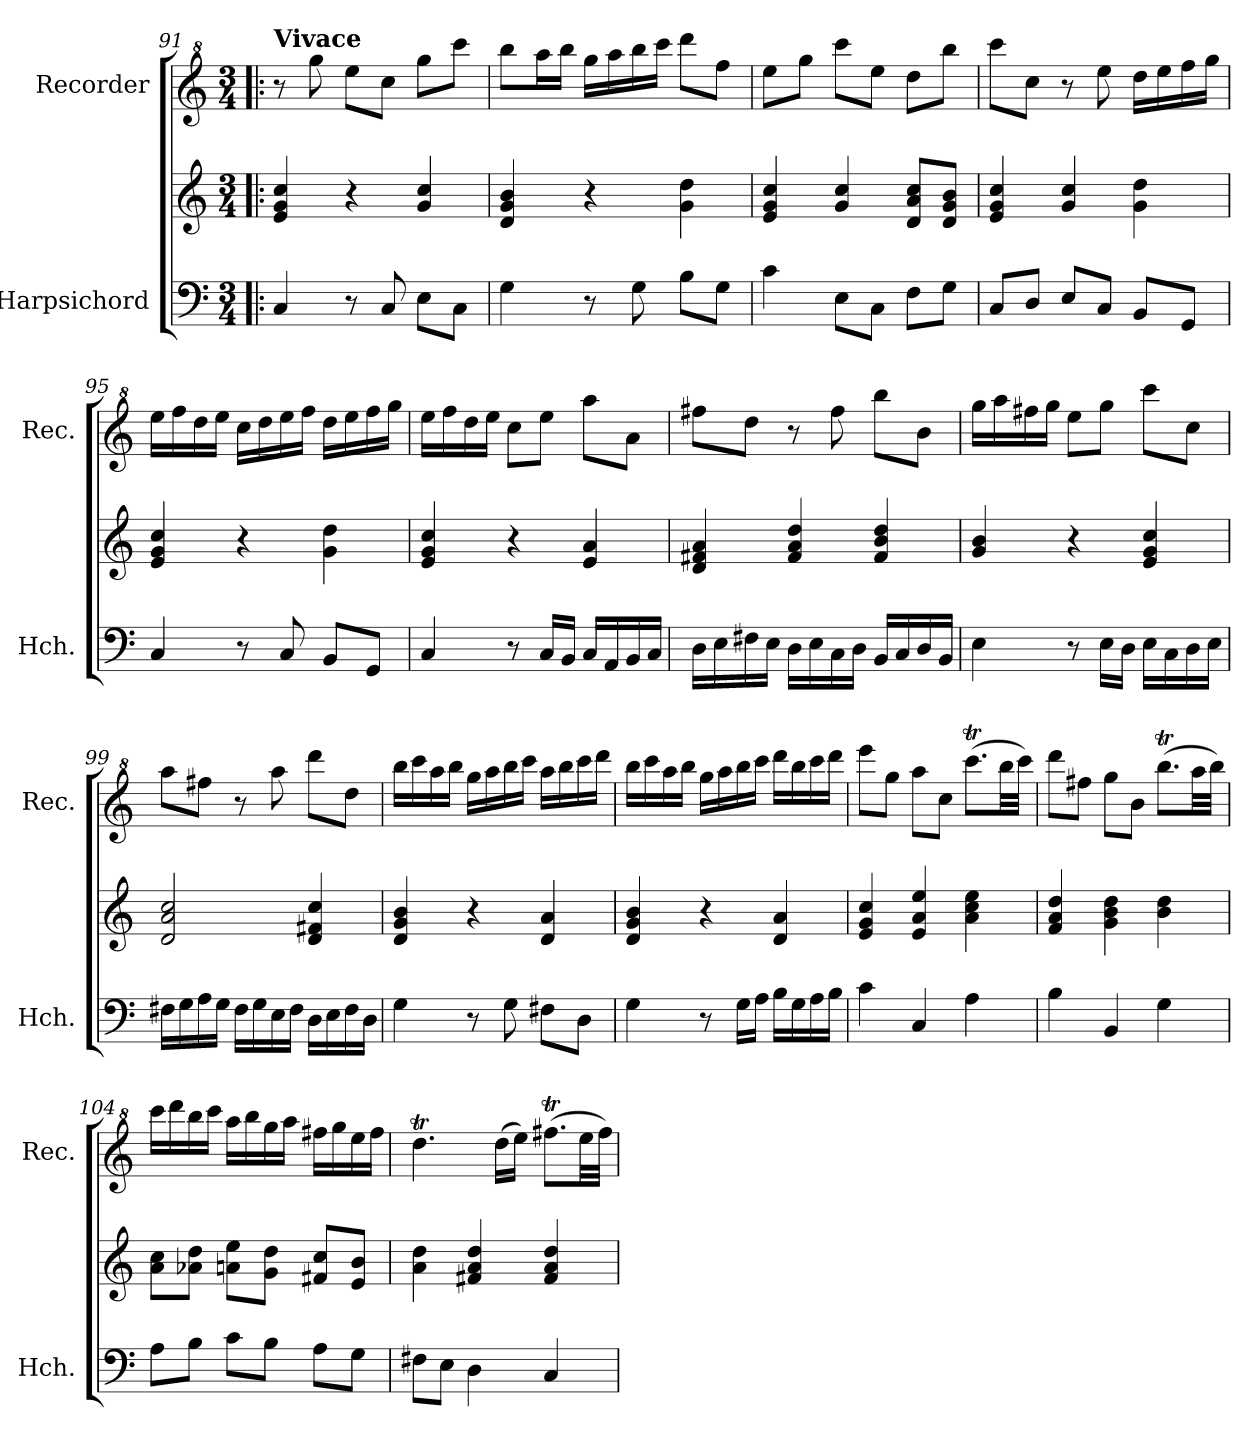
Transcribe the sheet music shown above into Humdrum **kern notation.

**kern	**kern	**kern
*part2	*part2	*part1
*staff3	*staff2	*staff1
*I"Harpsichord	*	*I"Recorder
*I'Hch.	*	*I'Rec.
!!LO:PB:g=z
*clefF4	*clefG2	*clefG^2
*k[]	*k[]	*k[]
*M3/4	*M3/4	*M3/4
*MM80	*MM80	*MM80
=91!|:	=91!|:	=91!|:
!	!	!LO:TX:a:B:t=Vivace
4C/	4e/ 4g/ 4cc/	8r
.	.	8ggg\
8r	4r	8eee\L
8C/	.	8ccc\J
8E\L	4g/ 4cc/	8ggg\L
8C\J	.	8cccc\J
=92	=92	=92
4G\	4d/ 4g/ 4b/	8bbb\L
.	.	16aaa\L
.	.	16bbb\JJ
8r	4r	16ggg\LL
.	.	16aaa\
8G\	.	16bbb\
.	.	16cccc\JJ
8B\L	4g\ 4dd\	8dddd\L
8G\J	.	8fff\J
=93	=93	=93
4c\	4e/ 4g/ 4cc/	8eee\L
.	.	8ggg\J
8E\L	4g/ 4cc/	8cccc\L
8C\J	.	8eee\J
8F\L	8d/ 8a/ 8cc/L	8ddd\L
8G\J	8d/ 8g/ 8b/J	8bbb\J
=94	=94	=94
8C/L	4e/ 4g/ 4cc/	8cccc\L
8D/J	.	8ccc\J
8E/L	4g/ 4cc/	8r
8C/J	.	8eee\
8BB/L	4g\ 4dd\	16ddd\LL
.	.	16eee\
8GG/J	.	16fff\
.	.	16ggg\JJ
!!LO:LB:g=z
=95	=95	=95
4C/	4e/ 4g/ 4cc/	16eee\LL
.	.	16fff\
.	.	16ddd\
.	.	16eee\JJ
8r	4r	16ccc\LL
.	.	16ddd\
8C/	.	16eee\
.	.	16fff\JJ
8BB/L	4g\ 4dd\	16ddd\LL
.	.	16eee\
8GG/J	.	16fff\
.	.	16ggg\JJ
=96	=96	=96
4C/	4e/ 4g/ 4cc/	16eee\LL
.	.	16fff\
.	.	16ddd\
.	.	16eee\JJ
8r	4r	8ccc\L
16C/LL	.	8eee\J
16BB/JJ	.	.
16C/LL	4e/ 4a/	8aaa\L
16AA/	.	.
16BB/	.	8aa\J
16C/JJ	.	.
=97	=97	=97
16D\LL	4d/ 4f#X/ 4a/	8fff#X\L
16E\	.	.
16F#X\	.	8ddd\J
16E\JJ	.	.
16D\LL	4f#/ 4a/ 4dd/	8r
16E\	.	.
16C\	.	8fff#\
16D\JJ	.	.
16BB/LL	4f#/ 4b/ 4dd/	8bbb\L
16C/	.	.
16D/	.	8bb\J
16BB/JJ	.	.
!!LO:LB:g=z
=98	=98	=98
4E\	4g/ 4b/	16ggg\LL
.	.	16aaa\
.	.	16fff#X\
.	.	16ggg\JJ
8r	4r	8eee\L
16E\LL	.	8ggg\J
16D\JJ	.	.
16E\LL	4e/ 4g/ 4cc/	8cccc\L
16C\	.	.
16D\	.	8ccc\J
16E\JJ	.	.
=99	=99	=99
16F#X\LL	2d/ 2a/ 2cc/	8aaa\L
16G\	.	.
16A\	.	8fff#X\J
16G\JJ	.	.
16F#\LL	.	8r
16G\	.	.
16E\	.	8aaa\
16F#\JJ	.	.
16D\LL	4d/ 4f#X/ 4cc/	8dddd\L
16E\	.	.
16F#\	.	8ddd\J
16D\JJ	.	.
=100	=100	=100
4G\	4d/ 4g/ 4b/	16bbb\LL
.	.	16cccc\
.	.	16aaa\
.	.	16bbb\JJ
8r	4r	16ggg\LL
.	.	16aaa\
8G\	.	16bbb\
.	.	16cccc\JJ
8F#X\L	4d/ 4a/	16aaa\LL
.	.	16bbb\
8D\J	.	16cccc\
.	.	16dddd\JJ
!!LO:LB:g=z
=101	=101	=101
4G\	4d/ 4g/ 4b/	16bbb\LL
.	.	16cccc\
.	.	16aaa\
.	.	16bbb\JJ
8r	4r	16ggg\LL
.	.	16aaa\
16G\LL	.	16bbb\
16A\JJ	.	16cccc\JJ
16B\LL	4d/ 4a/	16dddd\LL
16G\	.	16bbb\
16A\	.	16cccc\
16B\JJ	.	16dddd\JJ
=102	=102	=102
4c\	4e/ 4g/ 4cc/	8eeee\L
.	.	8ggg\J
4C/	4e/ 4a/ 4ee/	8aaa\L
.	.	8ccc\J
4A\	4a\ 4cc\ 4ee\	(8.ccccT\L
.	.	32bbb\LL
.	.	32cccc\JJJ)
=103	=103	=103
4B\	4f/ 4a/ 4dd/	8dddd\L
.	.	8fff#X\J
4BB/	4g\ 4b\ 4dd\	8ggg\L
.	.	8bb\J
4G\	4b\ 4dd\	(8.bbbt\L
.	.	32aaa\LL
.	.	32bbb\JJJ)
!!LO:PB:g=z
=104	=104	=104
8A\L	8a\ 8cc\L	16cccc\LL
.	.	16dddd\
8B\J	8a-X\ 8dd\J	16bbb\
.	.	16cccc\JJ
8c\L	8an\ 8ee\L	16aaa\LL
.	.	16bbb\
8B\J	8g\ 8dd\J	16ggg\
.	.	16aaa\JJ
8A\L	8f#X/ 8cc/L	16fff#X\LL
.	.	16ggg\
8G\J	8e/ 8b/J	16eee\
.	.	16fff#\JJ
=105	=105	=105
8F#X\L	4a\ 4dd\	4.dddT\
8E\J	.	.
4D\	4f#X/ 4a/ 4dd/	.
.	.	(16ddd\LL
.	.	16eee\JJ)
4C/	4f#/ 4a/ 4dd/	(8.fff#Xt\L
.	.	32eee\LL
.	.	32fff#\JJJ)
=	=	=
*-	*-	*-
